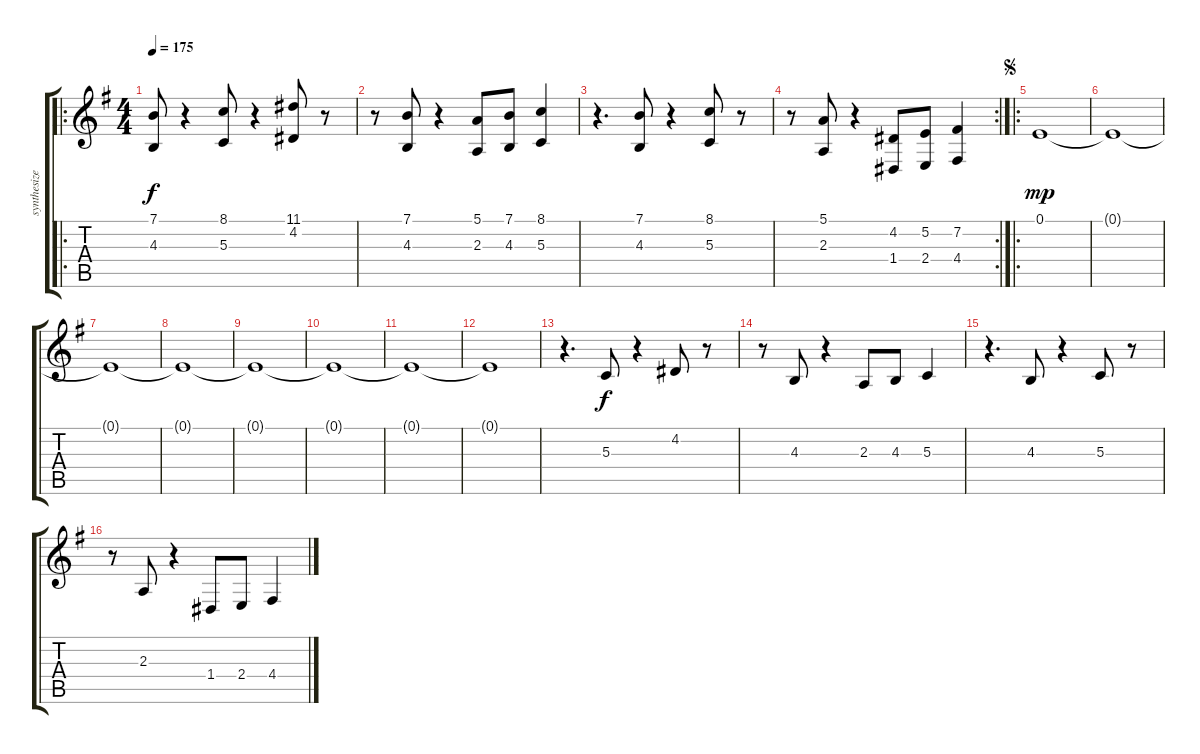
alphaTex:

\track ("synthesizer" "synthesize") {instrument synthstrings1}
\staff {score tabs}
\tuning (E4 B3 G3 D3 A2 E2) {hide}
\ro
\ts (4 4)
\tempo 175
\clef g2
\ks g
(7.1 4.3).8{dy f} r.4 (8.1 5.3).8 r.4 (11.1 4.2).8 r.8 |
r.8 (7.1 4.3).8 r.4 (5.1 2.3).8 (7.1 4.3).8 (8.1 5.3).4 |
r.4{d} (7.1 4.3).8 r.4 (8.1 5.3).8 r.8 |
\rc 2
r.8 (5.1 2.3).8 r.4 (4.2 1.4).8 (5.2 2.4).8 (7.2 4.4).4 |
\ro
\jump segno
0.1.1{dy mp} |
0.1{t}.1 |
0.1{t}.1 |
0.1{t}.1 |
0.1{t}.1 |
0.1{t}.1 |
0.1{t}.1 |
0.1{t}.1 |
r.4{d} 5.3.8{dy f} r.4 4.2.8 r.8 |
r.8 4.3.8 r.4 2.3.8 4.3.8 5.3.4 |
r.4{d} 4.3.8 r.4 5.3.8 r.8 |
r.8 2.3.8 r.4 1.4.8 2.4.8 4.4.4
